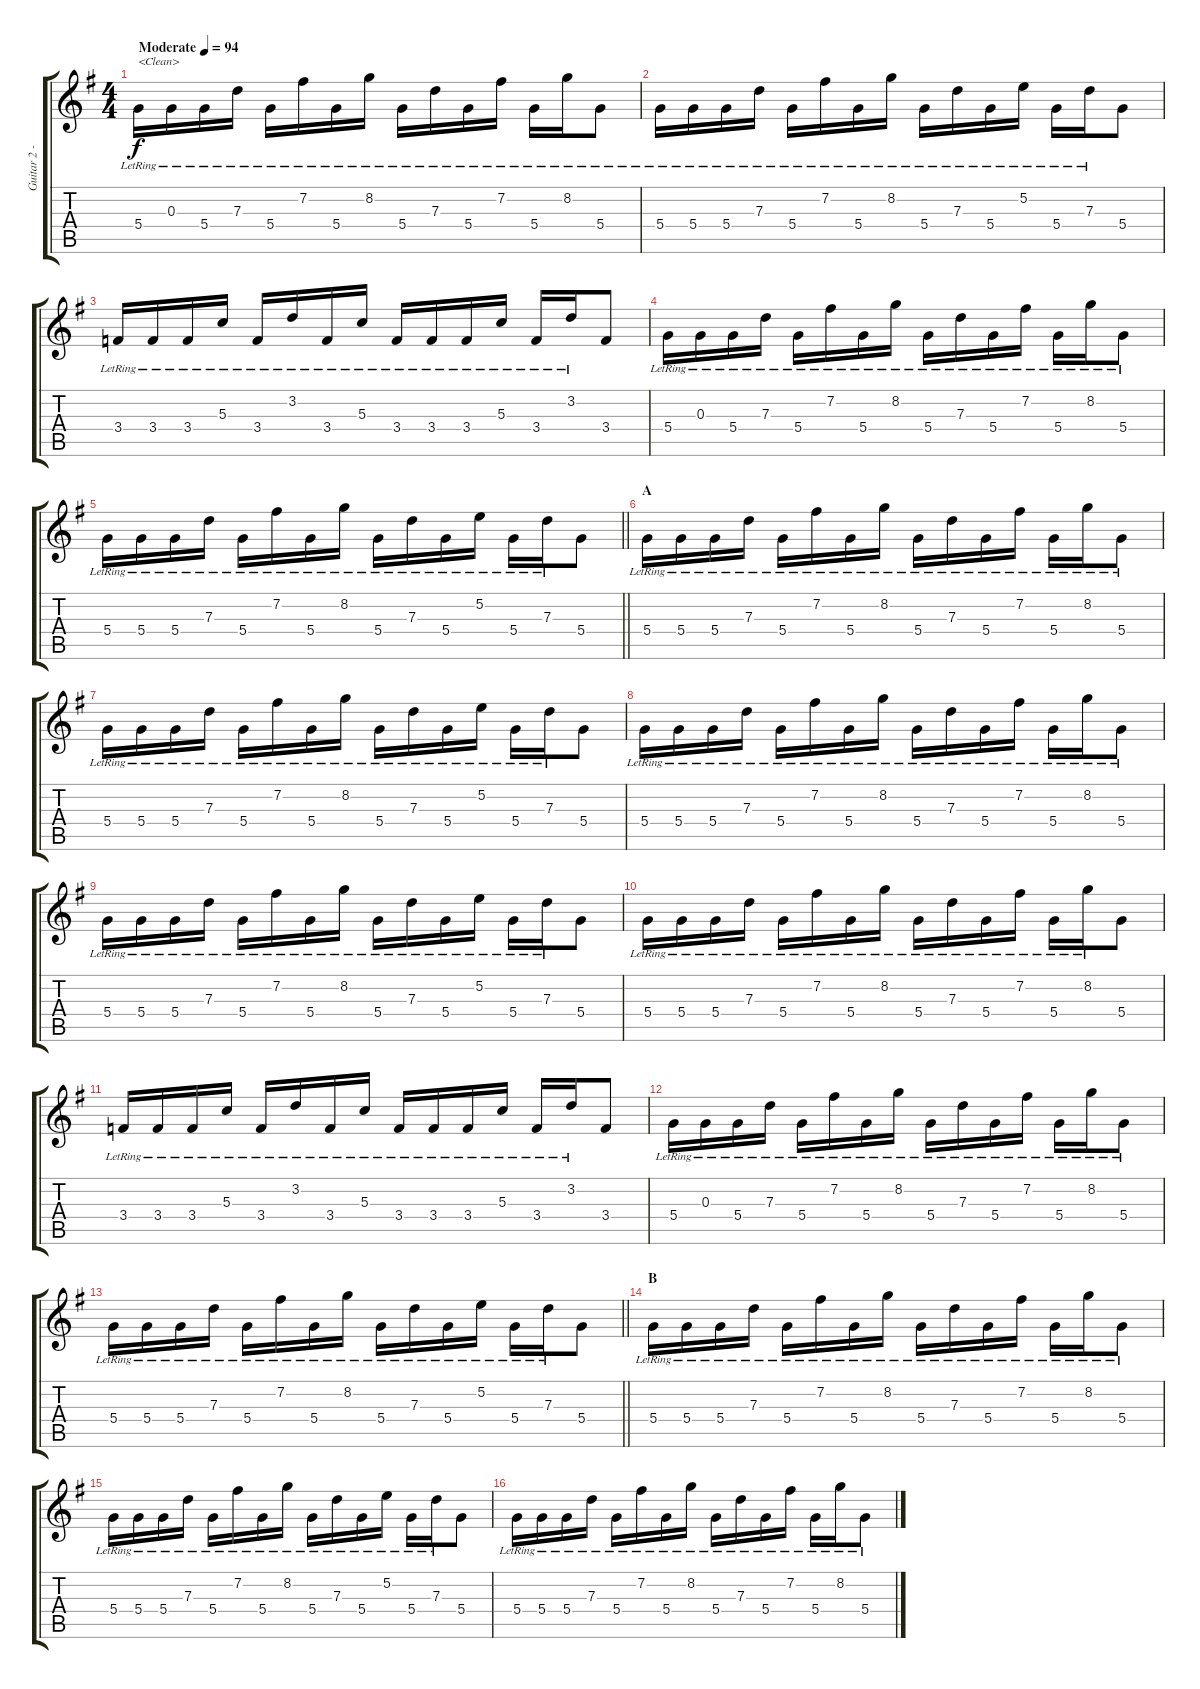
\track ("Guitar 2 - Sunao" "Guitar 2 -") {instrument electricguitarjazz}
\staff {score tabs}
\tuning (E4 B3 G3 D3 A2 D2) {hide}
\ts (4 4)
\tempo (94 "Moderate")
\clef g2
\ks g
5.4{lr}.16{txt "<Clean>" dy f balance 8 instrument electricguitarjazz} 0.3{lr}.16 5.4{lr}.16 7.3{lr}.16 5.4{lr}.16 7.2{lr}.16 5.4{lr}.16 8.2{lr}.16 5.4{lr}.16 7.3{lr}.16 5.4{lr}.16 7.2{lr}.16 5.4{lr}.16 8.2{lr}.16 5.4{lr}.8 |
5.4{lr}.16 5.4{lr}.16 5.4{lr}.16 7.3{lr}.16 5.4{lr}.16 7.2{lr}.16 5.4{lr}.16 8.2{lr}.16 5.4{lr}.16 7.3{lr}.16 5.4{lr}.16 5.2{lr}.16 5.4{lr}.16 7.3{lr}.16 5.4.8 |
3.4{lr}.16 3.4{lr}.16 3.4{lr}.16 5.3{lr}.16 3.4{lr}.16 3.2{lr}.16 3.4{lr}.16 5.3{lr}.16 3.4{lr}.16 3.4{lr}.16 3.4{lr}.16 5.3{lr}.16 3.4{lr}.16 3.2{lr}.16 3.4.8 |
5.4{lr}.16 0.3{lr}.16 5.4{lr}.16 7.3{lr}.16 5.4{lr}.16 7.2{lr}.16 5.4{lr}.16 8.2{lr}.16 5.4{lr}.16 7.3{lr}.16 5.4{lr}.16 7.2{lr}.16 5.4{lr}.16 8.2{lr}.16 5.4{lr}.8 |
\barLineRight lightlight
5.4{lr}.16 5.4{lr}.16 5.4{lr}.16 7.3{lr}.16 5.4{lr}.16 7.2{lr}.16 5.4{lr}.16 8.2{lr}.16 5.4{lr}.16 7.3{lr}.16 5.4{lr}.16 5.2{lr}.16 5.4{lr}.16 7.3{lr}.16 5.4.8 |
\section ("" "A")
5.4{lr}.16 5.4{lr}.16 5.4{lr}.16 7.3{lr}.16 5.4{lr}.16 7.2{lr}.16 5.4{lr}.16 8.2{lr}.16 5.4{lr}.16 7.3{lr}.16 5.4{lr}.16 7.2{lr}.16 5.4{lr}.16 8.2{lr}.16 5.4{lr}.8 |
5.4{lr}.16 5.4{lr}.16 5.4{lr}.16 7.3{lr}.16 5.4{lr}.16 7.2{lr}.16 5.4{lr}.16 8.2{lr}.16 5.4{lr}.16 7.3{lr}.16 5.4{lr}.16 5.2{lr}.16 5.4{lr}.16 7.3{lr}.16 5.4.8 |
5.4{lr}.16 5.4{lr}.16 5.4{lr}.16 7.3{lr}.16 5.4{lr}.16 7.2{lr}.16 5.4{lr}.16 8.2{lr}.16 5.4{lr}.16 7.3{lr}.16 5.4{lr}.16 7.2{lr}.16 5.4{lr}.16 8.2{lr}.16 5.4{lr}.8 |
5.4{lr}.16 5.4{lr}.16 5.4{lr}.16 7.3{lr}.16 5.4{lr}.16 7.2{lr}.16 5.4{lr}.16 8.2{lr}.16 5.4{lr}.16 7.3{lr}.16 5.4{lr}.16 5.2{lr}.16 5.4{lr}.16 7.3{lr}.16 5.4.8 |
5.4{lr}.16 5.4{lr}.16 5.4{lr}.16 7.3{lr}.16 5.4{lr}.16 7.2{lr}.16 5.4{lr}.16 8.2{lr}.16 5.4{lr}.16 7.3{lr}.16 5.4{lr}.16 7.2{lr}.16 5.4{lr}.16 8.2{lr}.16 5.4.8 |
3.4{lr}.16 3.4{lr}.16 3.4{lr}.16 5.3{lr}.16 3.4{lr}.16 3.2{lr}.16 3.4{lr}.16 5.3{lr}.16 3.4{lr}.16 3.4{lr}.16 3.4{lr}.16 5.3{lr}.16 3.4{lr}.16 3.2{lr}.16 3.4.8 |
5.4{lr}.16 0.3{lr}.16 5.4{lr}.16 7.3{lr}.16 5.4{lr}.16 7.2{lr}.16 5.4{lr}.16 8.2{lr}.16 5.4{lr}.16 7.3{lr}.16 5.4{lr}.16 7.2{lr}.16 5.4{lr}.16 8.2{lr}.16 5.4{lr}.8 |
\barLineRight lightlight
5.4{lr}.16 5.4{lr}.16 5.4{lr}.16 7.3{lr}.16 5.4{lr}.16 7.2{lr}.16 5.4{lr}.16 8.2{lr}.16 5.4{lr}.16 7.3{lr}.16 5.4{lr}.16 5.2{lr}.16 5.4{lr}.16 7.3{lr}.16 5.4.8 |
\section ("" "B")
5.4{lr}.16 5.4{lr}.16 5.4{lr}.16 7.3{lr}.16 5.4{lr}.16 7.2{lr}.16 5.4{lr}.16 8.2{lr}.16 5.4{lr}.16 7.3{lr}.16 5.4{lr}.16 7.2{lr}.16 5.4{lr}.16 8.2{lr}.16 5.4{lr}.8 |
5.4{lr}.16 5.4{lr}.16 5.4{lr}.16 7.3{lr}.16 5.4{lr}.16 7.2{lr}.16 5.4{lr}.16 8.2{lr}.16 5.4{lr}.16 7.3{lr}.16 5.4{lr}.16 5.2{lr}.16 5.4{lr}.16 7.3{lr}.16 5.4.8 |
5.4{lr}.16 5.4{lr}.16 5.4{lr}.16 7.3{lr}.16 5.4{lr}.16 7.2{lr}.16 5.4{lr}.16 8.2{lr}.16 5.4{lr}.16 7.3{lr}.16 5.4{lr}.16 7.2{lr}.16 5.4{lr}.16 8.2{lr}.16 5.4{lr}.8
